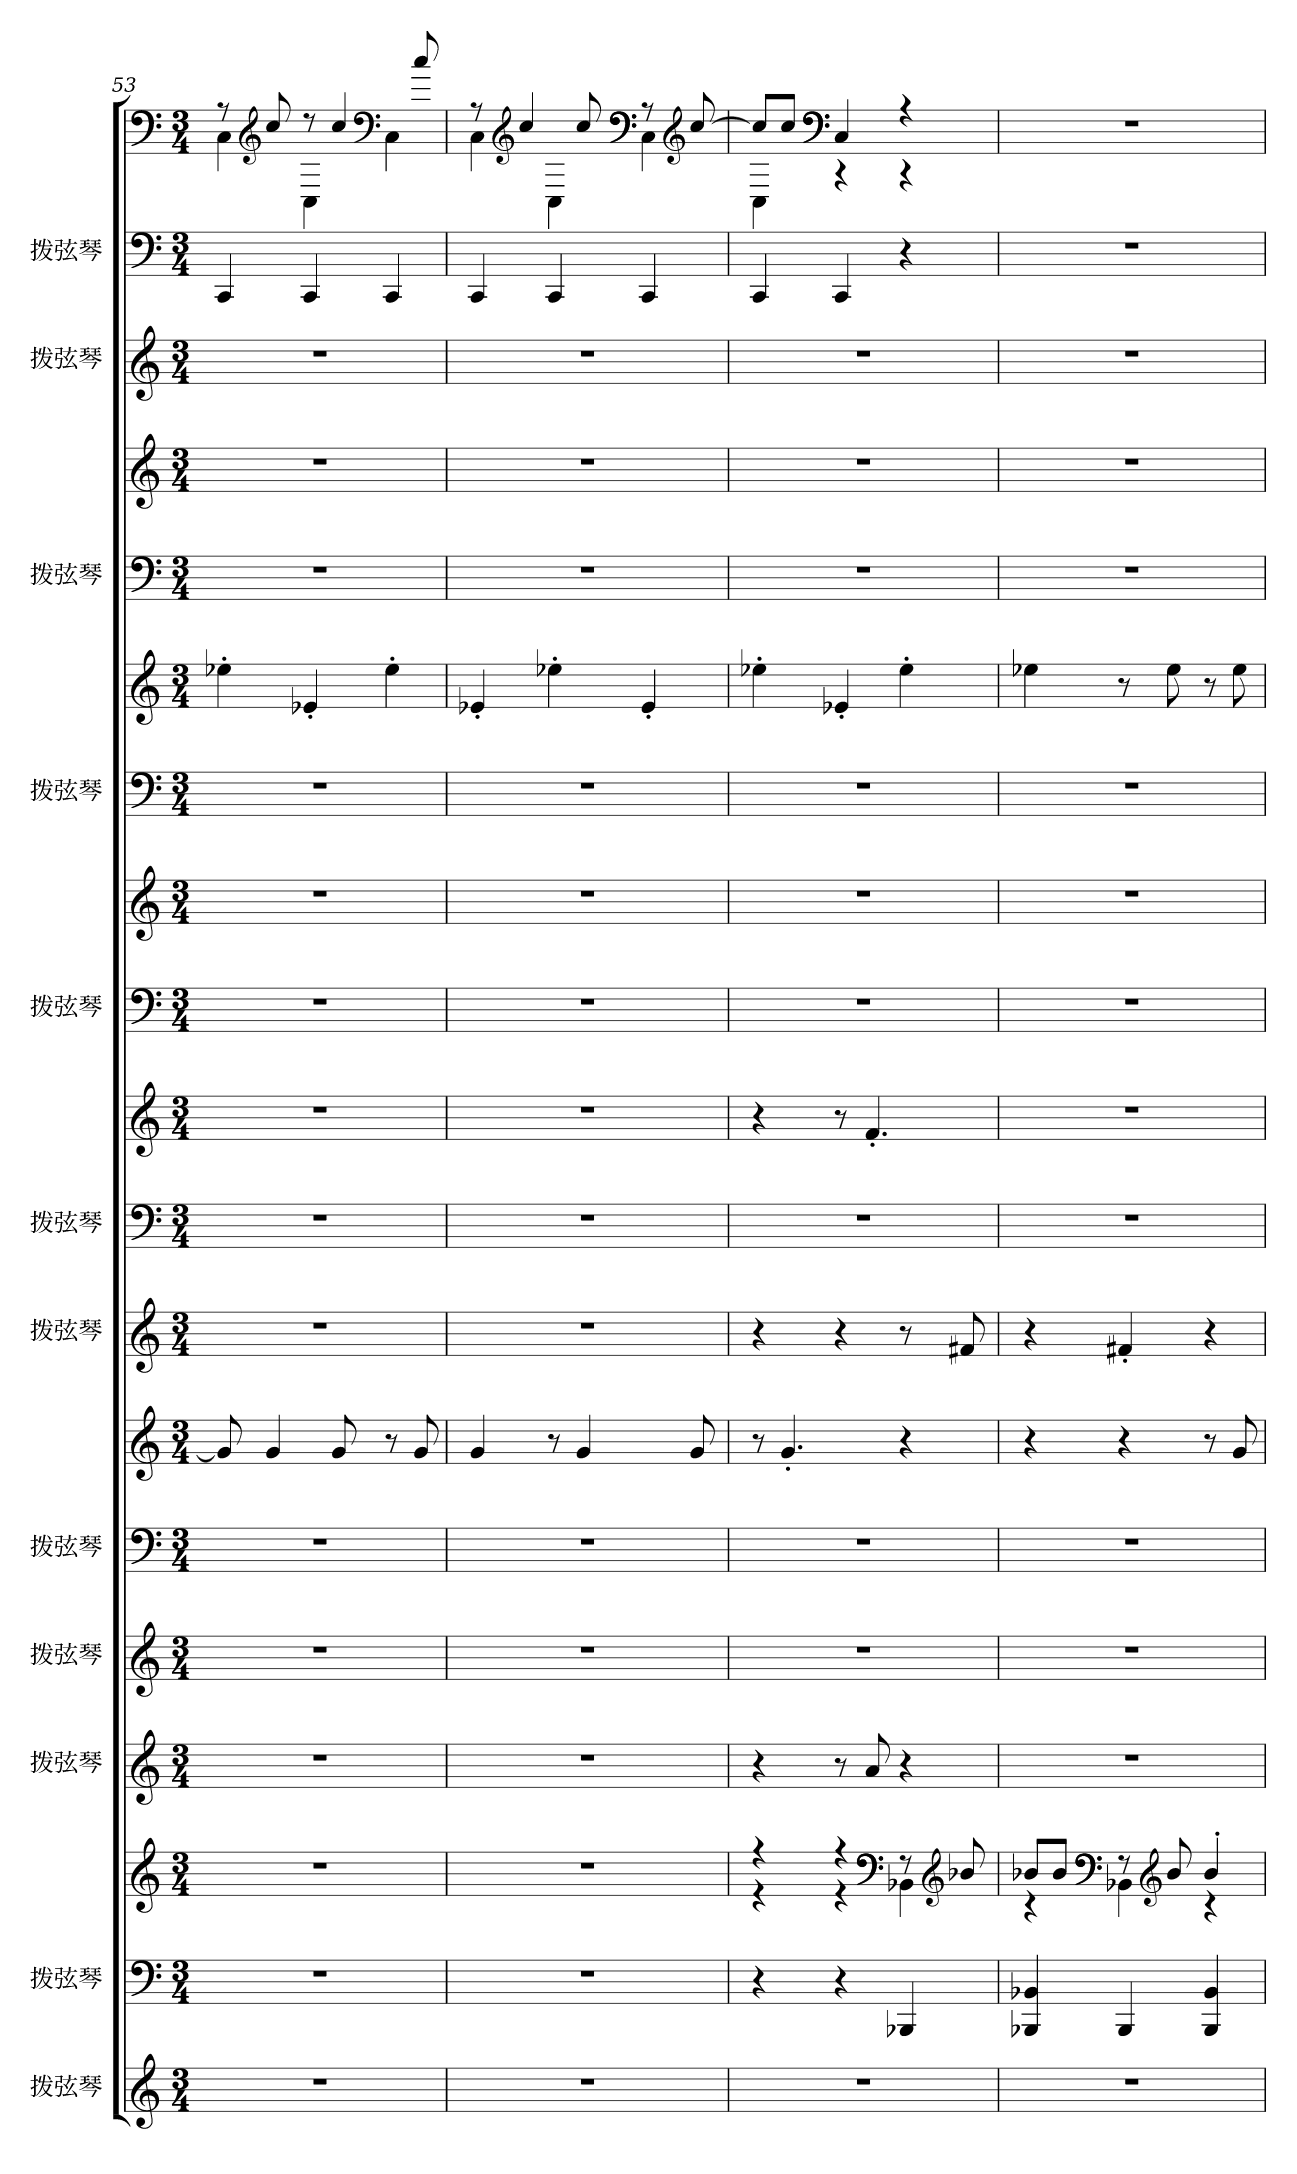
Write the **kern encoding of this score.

**kern	**kern	**kern	**kern	**kern	**kern	**kern	**kern	**kern	**kern	**kern	**kern	**kern	**kern	**kern	**kern	**kern	**kern	**kern
*part12	*part11	*part11	*part10	*part9	*part8	*part8	*part7	*part6	*part6	*part5	*part5	*part4	*part4	*part3	*part3	*part2	*part1	*part1
*staff19	*staff18	*staff17	*staff16	*staff15	*staff14	*staff13	*staff12	*staff11	*staff10	*staff9	*staff8	*staff7	*staff6	*staff5	*staff4	*staff3	*staff2	*staff1
*I"拨弦琴	*I"拨弦琴	*	*I"拨弦琴	*I"拨弦琴	*I"拨弦琴	*	*I"拨弦琴	*I"拨弦琴	*	*I"拨弦琴	*	*I"拨弦琴	*	*I"拨弦琴	*	*I"拨弦琴	*I"拨弦琴	*
*clefG2	*clefF4	*clefG2	*clefG2	*clefG2	*clefF4	*clefG2	*clefG2	*clefF4	*clefG2	*clefF4	*clefG2	*clefF4	*clefG2	*clefF4	*clefG2	*clefG2	*clefF4	*clefF4
*k[]	*k[]	*k[]	*k[]	*k[]	*k[]	*k[]	*k[]	*k[]	*k[]	*k[]	*k[]	*k[]	*k[]	*k[]	*k[]	*k[]	*k[]	*k[]
*M3/4	*M3/4	*M3/4	*M3/4	*M3/4	*M3/4	*M3/4	*M3/4	*M3/4	*M3/4	*M3/4	*M3/4	*M3/4	*M3/4	*M3/4	*M3/4	*M3/4	*M3/4	*M3/4
=53	=53	=53	=53	=53	=53	=53	=53	=53	=53	=53	=53	=53	=53	=53	=53	=53	=53	=53
*	*	*	*	*	*	*	*	*	*	*	*	*	*	*	*	*	*	*^
2.r	2.r	2.r	2.r	2.r	2.r	8g/]	2.r	2.r	2.r	2.r	2.r	2.r	4ee-X'\	2.r	2.r	2.r	4CC/	8r	4C\
*	*	*	*	*	*	*	*	*	*	*	*	*	*	*	*	*	*	*clefG2	*
.	.	.	.	.	.	4g/	.	.	.	.	.	.	.	.	.	.	.	8cc/	.
.	.	.	.	.	.	.	.	.	.	.	.	.	4e-X'/	.	.	.	4CC/	8r	4C\
.	.	.	.	.	.	8g/	.	.	.	.	.	.	.	.	.	.	.	4cc/	.
*	*	*	*	*	*	*	*	*	*	*	*	*	*	*	*	*	*	*clefF4	*
.	.	.	.	.	.	8r	.	.	.	.	.	.	4ee-'\	.	.	.	4CC/	.	4C\
.	.	.	.	.	.	8g/	.	.	.	.	.	.	.	.	.	.	.	8cc/	.
!!LO:PB:g=z	!!
=54	=54	=54	=54	=54	=54	=54	=54	=54	=54	=54	=54	=54	=54	=54	=54	=54	=54	=54	=54
2.r	2.r	2.r	2.r	2.r	2.r	4g/	2.r	2.r	2.r	2.r	2.r	2.r	4e-X'/	2.r	2.r	2.r	4CC/	8r	4C\
*	*	*	*	*	*	*	*	*	*	*	*	*	*	*	*	*	*	*clefG2	*
.	.	.	.	.	.	.	.	.	.	.	.	.	.	.	.	.	.	4cc/	.
.	.	.	.	.	.	8r	.	.	.	.	.	.	4ee-X'\	.	.	.	4CC/	.	4C\
.	.	.	.	.	.	4g/	.	.	.	.	.	.	.	.	.	.	.	8cc/	.
*	*	*	*	*	*	*	*	*	*	*	*	*	*	*	*	*	*	*clefF4	*
.	.	.	.	.	.	.	.	.	.	.	.	.	4e-'/	.	.	.	4CC/	8r	4C\
*	*	*	*	*	*	*	*	*	*	*	*	*	*	*	*	*	*	*clefG2	*
.	.	.	.	.	.	8g/	.	.	.	.	.	.	.	.	.	.	.	[8cc/	.
=55	=55	=55	=55	=55	=55	=55	=55	=55	=55	=55	=55	=55	=55	=55	=55	=55	=55	=55	=55
*	*	*^	*	*	*	*	*	*	*	*	*	*	*	*	*	*	*	*	*
2.r	4r	4r	4r	4r	2.r	2.r	8r	4r	2.r	4r	2.r	2.r	2.r	4ee-X'\	2.r	2.r	2.r	4CC/	8cc/L]	4C\
.	.	.	.	.	.	.	4.g'/	.	.	.	.	.	.	.	.	.	.	.	8cc/J	.
*	*	*	*	*	*	*	*	*	*	*	*	*	*	*	*	*	*	*	*clefF4	*
.	4r	4r	4r	8r	.	.	.	4r	.	8r	.	.	.	4e-X'/	.	.	.	4CC/	4C/	4r
.	.	.	.	8a/	.	.	.	.	.	4.f'/	.	.	.	.	.	.	.	.	.	.
*	*	*clefF4	*	*	*	*	*	*	*	*	*	*	*	*	*	*	*	*	*	*
.	4BBB-X/	8r	4BB-X\	4r	.	.	4r	8r	.	.	.	.	.	4ee-'\	.	.	.	4r	4r	4r
*	*	*clefG2	*	*	*	*	*	*	*	*	*	*	*	*	*	*	*	*	*	*
.	.	8b-X/	.	.	.	.	.	8f#X/	.	.	.	.	.	.	.	.	.	.	.	.
*	*	*	*	*	*	*	*	*	*	*	*	*	*	*	*	*	*	*	*v	*v
=56	=56	=56	=56	=56	=56	=56	=56	=56	=56	=56	=56	=56	=56	=56	=56	=56	=56	=56	=56
2.r	4BBB-X/ 4BB-X/	8b-X/L	4r	2.r	2.r	2.r	4r	4r	2.r	2.r	2.r	2.r	2.r	4ee-X\	2.r	2.r	2.r	2.r	2.r
.	.	8b-/J	.	.	.	.	.	.	.	.	.	.	.	.	.	.	.	.	.
*	*	*clefF4	*	*	*	*	*	*	*	*	*	*	*	*	*	*	*	*	*
.	4BBB-/	8r	4BB-X\	.	.	.	4r	4f#X'/	.	.	.	.	.	8r	.	.	.	.	.
*	*	*clefG2	*	*	*	*	*	*	*	*	*	*	*	*	*	*	*	*	*
.	.	8b-/	.	.	.	.	.	.	.	.	.	.	.	8ee-\	.	.	.	.	.
.	4BBB-/ 4BB-/	4b-'/	4r	.	.	.	8r	4r	.	.	.	.	.	8r	.	.	.	.	.
.	.	.	.	.	.	.	8g/	.	.	.	.	.	.	8ee-\	.	.	.	.	.
*	*	*v	*v	*	*	*	*	*	*	*	*	*	*	*	*	*	*	*	*
=	=	=	=	=	=	=	=	=	=	=	=	=	=	=	=	=	=	=
*-	*-	*-	*-	*-	*-	*-	*-	*-	*-	*-	*-	*-	*-	*-	*-	*-	*-	*-
